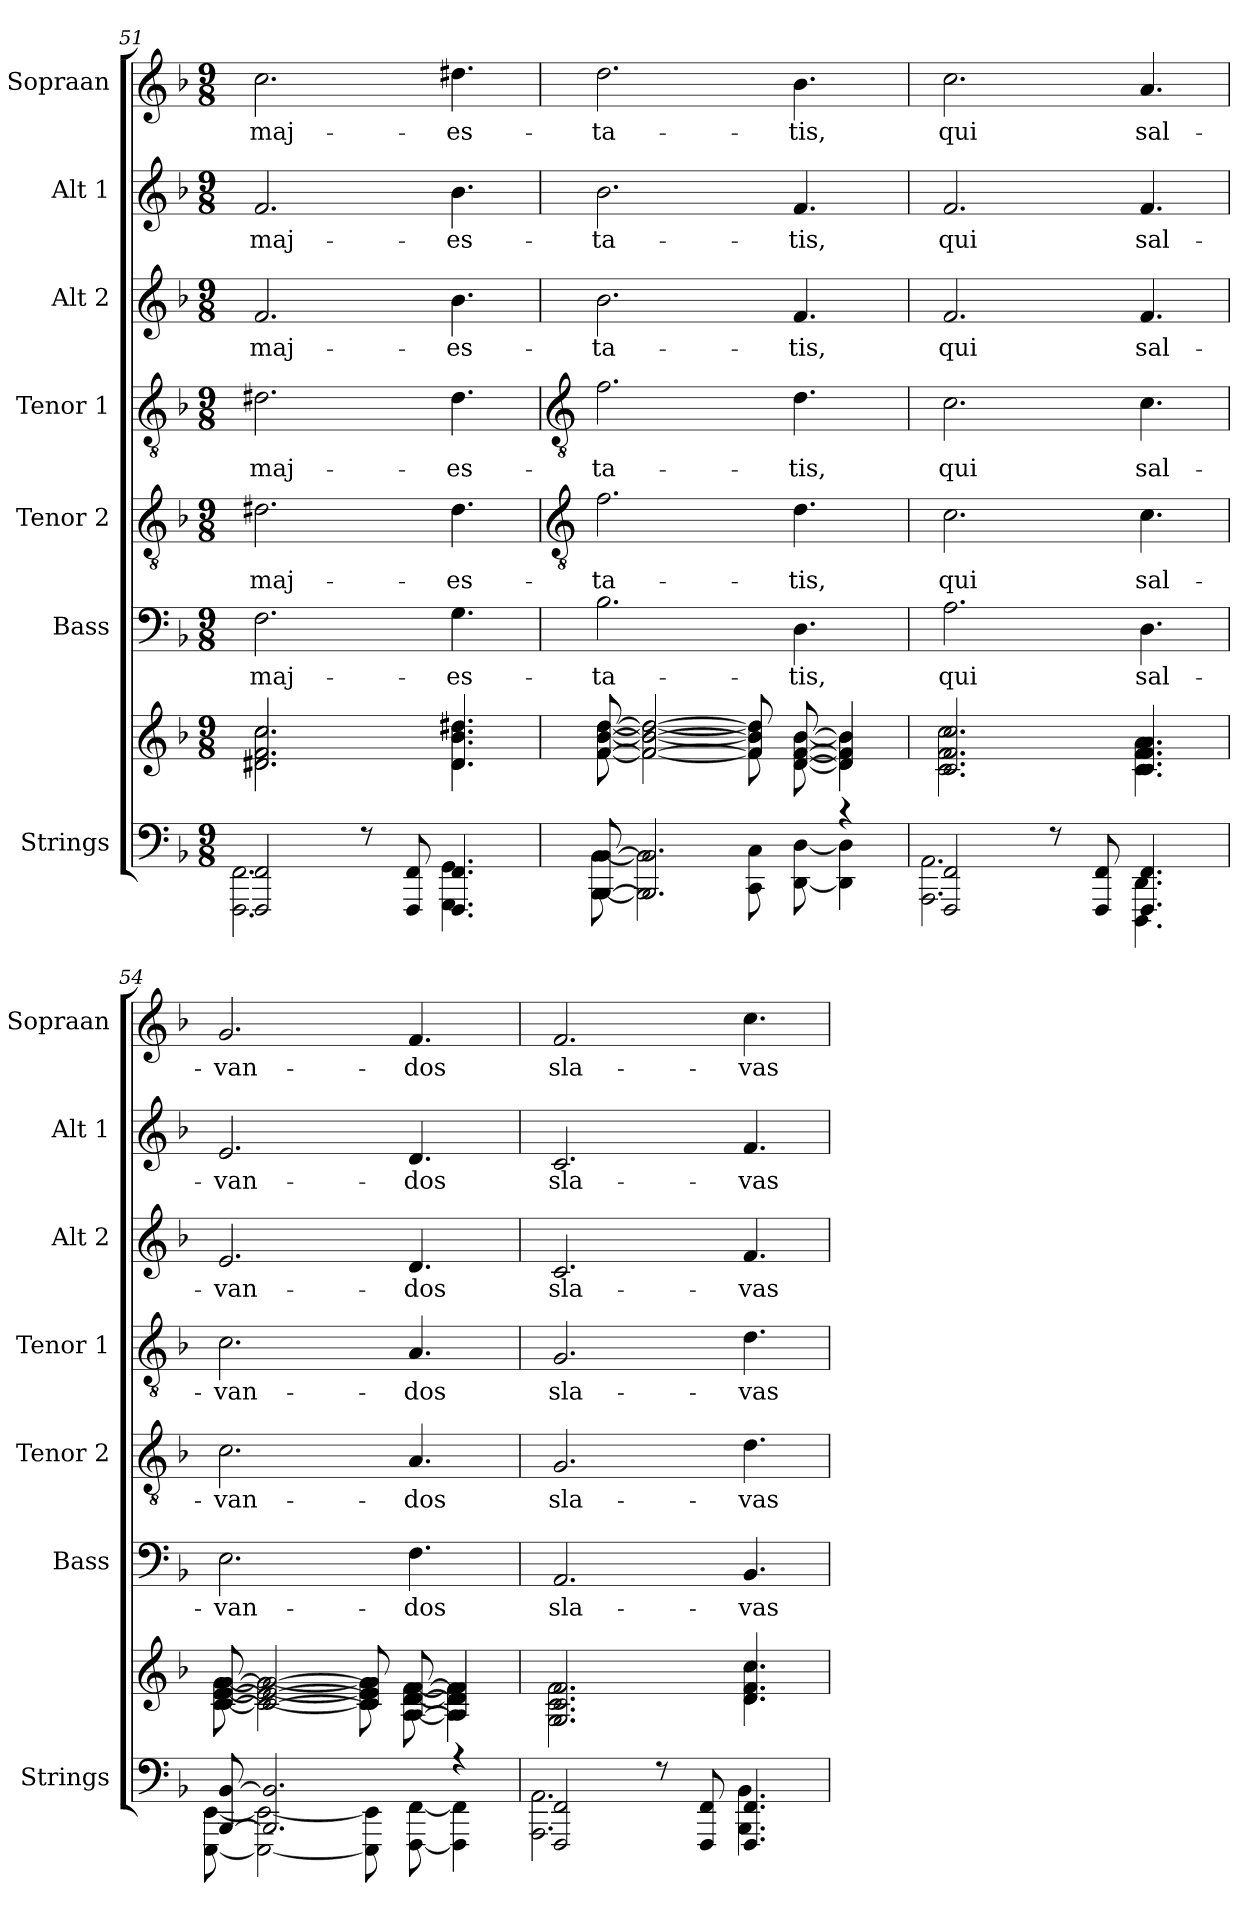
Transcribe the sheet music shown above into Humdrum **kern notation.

**kern	**kern	**kern	**text	**kern	**text	**kern	**text	**kern	**text	**kern	**text	**kern	**text
*part7	*part7	*part6	*part6	*part5	*part5	*part4	*part4	*part3	*part3	*part2	*part2	*part1	*part1
*staff8	*staff7	*staff6	*staff6	*staff5	*staff5	*staff4	*staff4	*staff3	*staff3	*staff2	*staff2	*staff1	*staff1
*I"Strings	*	*I"Bass	*	*I"Tenor 2	*	*I"Tenor 1	*	*I"Alt 2	*	*I"Alt 1	*	*I"Sopraan	*
*I'Strings	*	*I'Bass	*	*I'Tenor 2	*	*I'Tenor 1	*	*I'Alt 2	*	*I'Alt 1	*	*I'Sopraan	*
*clefF4	*clefG2	*clefF4	*	*clefGv2	*	*clefGv2	*	*clefG2	*	*clefG2	*	*clefG2	*
*k[b-]	*k[b-]	*k[b-]	*	*k[b-]	*	*k[b-]	*	*k[b-]	*	*k[b-]	*	*k[b-]	*
*F:	*F:	*F:	*	*F:	*	*F:	*	*F:	*	*F:	*	*F:	*
*M9/8	*M9/8	*M9/8	*	*M9/8	*	*M9/8	*	*M9/8	*	*M9/8	*	*M9/8	*
=51	=51	=51	=51	=51	=51	=51	=51	=51	=51	=51	=51	=51	=51
*^	*^	*	*	*	*	*	*	*	*	*	*	*	*
!	!	!	!	!	!LO:LY:b	!	!LO:LY:b	!	!LO:LY:b	!	!LO:LY:b	!	!LO:LY:b	!	!LO:LY:b
2FFF/ 2FF/	2.FFF\ 2.FF\	2.d#X/ 2.f/ 2.cc/	2.d#X\ 2.f\ 2.cc\	2.F	maj-	2.d#X	maj-	2.d#X	maj-	2.f	maj-	2.f	maj-	2.cc	maj-
8r	.	.	.	.	.	.	.	.	.	.	.	.	.	.	.
8FFF/ 8FF/	.	.	.	.	.	.	.	.	.	.	.	.	.	.	.
!	!	!	!	!	!LO:LY:b	!	!LO:LY:b	!	!LO:LY:b	!	!LO:LY:b	!	!LO:LY:b	!	!LO:LY:b
4.FFF/ 4.FF/	4.GGG\ 4.GG\	4.d#/ 4.b-/ 4.dd#X/	4.d#\ 4.b-\ 4.dd#X\	4.G	-es-	4.d#	-es-	4.d#	-es-	4.b-	-es-	4.b-	-es-	4.dd#X	-es-
!!LO:LB:g=z
=52	=52	=52	=52	=52	=52	=52	=52	=52	=52	=52	=52	=52	=52	=52	=52
*	*	*	*	*	*	*clefGv2	*	*clefGv2	*	*	*	*	*	*	*
!	!	!	!	!	!LO:LY:b	!	!LO:LY:b	!	!LO:LY:b	!	!LO:LY:b	!	!LO:LY:b	!	!LO:LY:b
[8BBB-/ [8BB-/	[8BBB-\ [8BB-\	[8f/ [8b-/ [8dd/	[8f\ [8b-\ [8dd\	2.B-	-ta-	2.f	-ta-	2.f	-ta-	2.b-	-ta-	2.b-	-ta-	2.dd	-ta-
2.BBB-/] 2.BB-/]	2BBB-\] 2BB-\]	2f/_ 2b-/_ 2dd/_	2f\_ 2b-\_ 2dd\_	.	.	.	.	.	.	.	.	.	.	.	.
.	8CC\ 8C\	8f/] 8b-/] 8dd/]	8f\] 8b-\] 8dd\]	.	.	.	.	.	.	.	.	.	.	.	.
!	!	!	!	!	!LO:LY:b	!	!LO:LY:b	!	!LO:LY:b	!	!LO:LY:b	!	!LO:LY:b	!	!LO:LY:b
.	[8DD\ [8D\	[8d/ [8f/ [8b-/	[8d\ [8f\ [8b-\	4.D	-tis,	4.d	-tis,	4.d	-tis,	4.f	-tis,	4.f	-tis,	4.b-	-tis,
4r	4DD\] 4D\]	4d/] 4f/] 4b-/]	4d\] 4f\] 4b-\]	.	.	.	.	.	.	.	.	.	.	.	.
=53	=53	=53	=53	=53	=53	=53	=53	=53	=53	=53	=53	=53	=53	=53	=53
!	!	!	!	!	!LO:LY:b	!	!LO:LY:b	!	!LO:LY:b	!	!LO:LY:b	!	!LO:LY:b	!	!LO:LY:b
2FFF/ 2FF/	2.AAA\ 2.AA\	2.c/ 2.f/ 2.cc/	2.c\ 2.f\ 2.cc\	2.A	qui	2.c	qui	2.c	qui	2.f	qui	2.f	qui	2.cc	qui
8r	.	.	.	.	.	.	.	.	.	.	.	.	.	.	.
8FFF/ 8FF/	.	.	.	.	.	.	.	.	.	.	.	.	.	.	.
!	!	!	!	!	!LO:LY:b	!	!LO:LY:b	!	!LO:LY:b	!	!LO:LY:b	!	!LO:LY:b	!	!LO:LY:b
4.FFF/ 4.FF/	4.DDD\ 4.DD\	4.c/ 4.f/ 4.a/	4.c\ 4.f\ 4.a\	4.D	sal-	4.c	sal-	4.c	sal-	4.f	sal-	4.f	sal-	4.a	sal-
=54	=54	=54	=54	=54	=54	=54	=54	=54	=54	=54	=54	=54	=54	=54	=54
!	!	!	!	!	!LO:LY:b	!	!LO:LY:b	!	!LO:LY:b	!	!LO:LY:b	!	!LO:LY:b	!	!LO:LY:b
[8BBB-/ [8BB-/	[8EEE\ [8EE\	[8c/ [8e/ [8g/	[8c\ [8e\ [8g\	2.E	-van-	2.c	-van-	2.c	-van-	2.e	-van-	2.e	-van-	2.g	-van-
2.BBB-/] 2.BB-/]	2EEE\_ 2EE\_	2c/_ 2e/_ 2g/_	2c\_ 2e\_ 2g\_	.	.	.	.	.	.	.	.	.	.	.	.
.	8EEE\] 8EE\]	8c/] 8e/] 8g/]	8c\] 8e\] 8g\]	.	.	.	.	.	.	.	.	.	.	.	.
!	!	!	!	!	!LO:LY:b	!	!LO:LY:b	!	!LO:LY:b	!	!LO:LY:b	!	!LO:LY:b	!	!LO:LY:b
.	[8FFF\ [8FF\	[8A/ [8d/ [8f/	[8A\ [8d\ [8f\	4.F	-dos	4.A	-dos	4.A	-dos	4.d	-dos	4.d	-dos	4.f	-dos
4r	4FFF\] 4FF\]	4A/] 4d/] 4f/]	4A\] 4d\] 4f\]	.	.	.	.	.	.	.	.	.	.	.	.
=55	=55	=55	=55	=55	=55	=55	=55	=55	=55	=55	=55	=55	=55	=55	=55
!	!	!	!	!	!LO:LY:b	!	!LO:LY:b	!	!LO:LY:b	!	!LO:LY:b	!	!LO:LY:b	!	!LO:LY:b
2FFF/ 2FF/	2.AAA\ 2.AA\	2.G/ 2.c/ 2.f/	2.G\ 2.c\ 2.f\	2.AA	sla-	2.G	sla-	2.G	sla-	2.c	sla-	2.c	sla-	2.f	sla-
8r	.	.	.	.	.	.	.	.	.	.	.	.	.	.	.
8FFF/ 8FF/	.	.	.	.	.	.	.	.	.	.	.	.	.	.	.
!	!	!	!	!	!LO:LY:b	!	!LO:LY:b	!	!LO:LY:b	!	!LO:LY:b	!	!LO:LY:b	!	!LO:LY:b
4.FFF/ 4.FF/	4.BBB-\ 4.BB-\	4.d/ 4.f/ 4.cc/	4.d\ 4.f\ 4.cc\	4.BB-	-vas	4.d	-vas	4.d	-vas	4.f	-vas	4.f	-vas	4.cc	-vas
*v	*v	*	*	*	*	*	*	*	*	*	*	*	*	*	*
*	*v	*v	*	*	*	*	*	*	*	*	*	*	*	*
=	=	=	=	=	=	=	=	=	=	=	=	=	=
*-	*-	*-	*-	*-	*-	*-	*-	*-	*-	*-	*-	*-	*-
